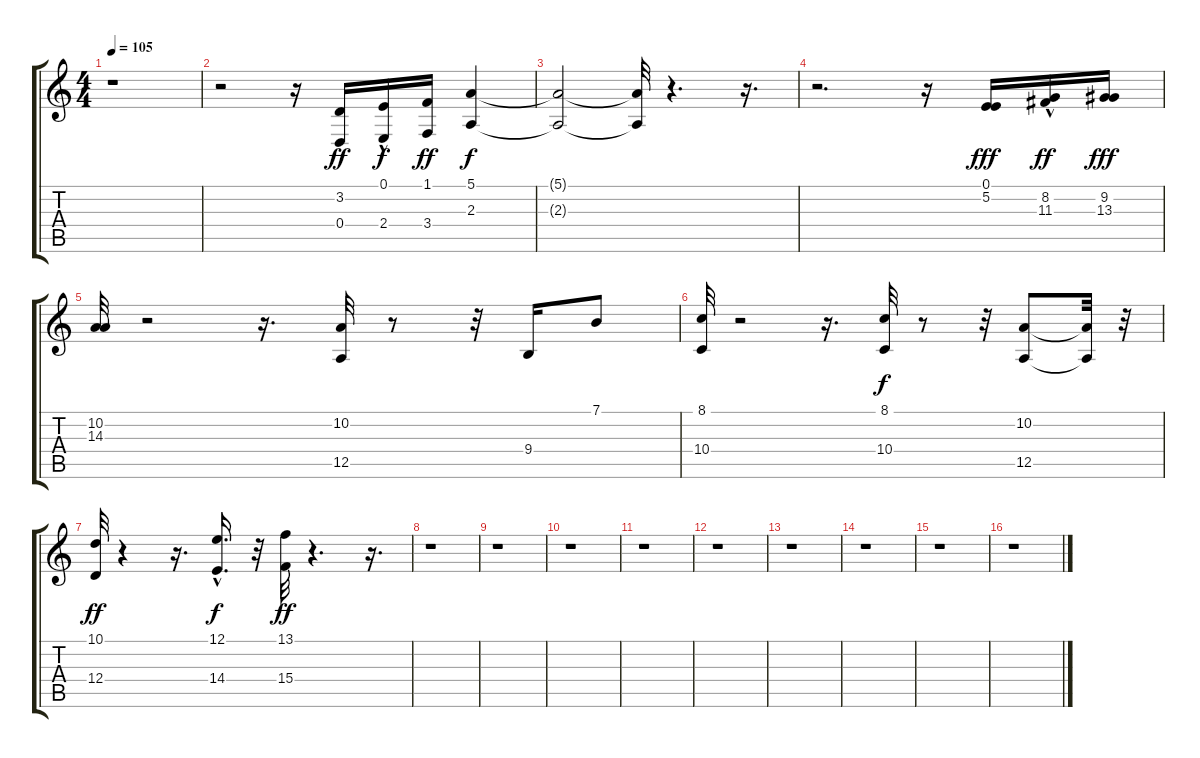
\track "" {instrument brasssection}
\staff {score tabs}
\tuning (E4 B3 G3 D3 A2 E2) {hide}
\ts (4 4)
\tempo 105
\clef g2
\ks c
r.1{dy fff} |
r.2 r.16 (3.2 0.4).16{dy ff} (0.1{hac} 2.4).16{dy f} (1.1 3.4).16{dy ff} (5.1 2.3).4{dy f} |
(5.1{t} 2.3{t}).2 (5.1{t} 2.3{t}).32 r.4{d} r.16{d} |
r.2{d} r.16 (0.1 5.2).16{dy fff} (8.2{hac} 11.3).16{dy ff} (9.2 13.3).16{dy fff} |
(10.2 14.3).32 r.2 r.16{d} (10.2 12.5).32 r.8 r.32 9.4.16 7.1.8 |
(8.1 10.4).32 r.2 r.16{d} (8.1 10.4).32{dy f} r.8 r.32 (10.2 12.5).8 (10.2{t} 12.5{t}).32 r.32 |
(10.1 12.4).32{dy ff} r.4 r.16{d} (12.1{hac} 14.4).16{d dy f} r.32 (13.1 15.4).32{dy ff} r.4{d} r.16{d} |
r.1 |
r.1 |
r.1 |
r.1 |
r.1 |
r.1 |
r.1 |
r.1 |
r.1
